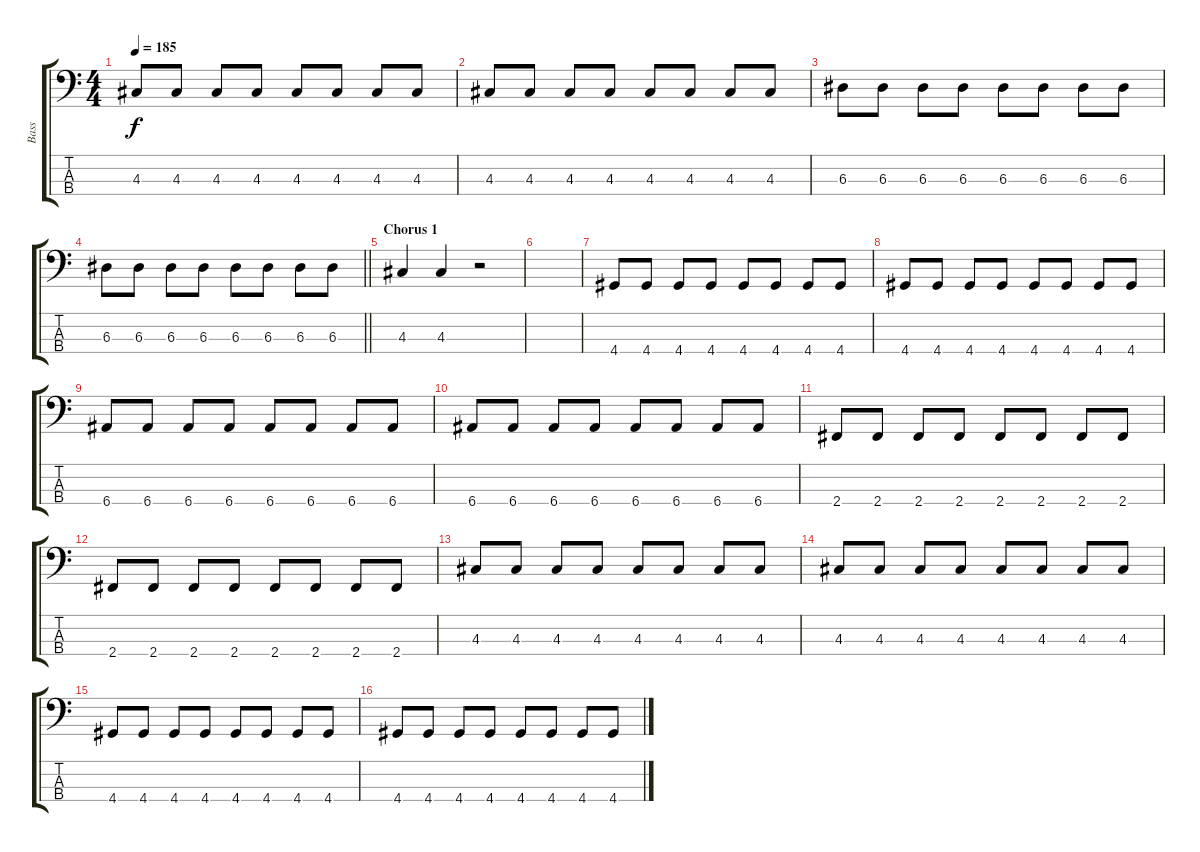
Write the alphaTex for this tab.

\track ("Bass" "Bass") {instrument electricbasspick}
\staff {score tabs}
\tuning (G2 D2 A1 E1) {hide}
\ts (4 4)
\tempo 185
\clef f4
\ks c
4.3.8{dy f} 4.3.8 4.3.8 4.3.8 4.3.8 4.3.8 4.3.8 4.3.8 |
4.3.8 4.3.8 4.3.8 4.3.8 4.3.8 4.3.8 4.3.8 4.3.8 |
6.3.8 6.3.8 6.3.8 6.3.8 6.3.8 6.3.8 6.3.8 6.3.8 |
\barLineRight lightlight
6.3.8 6.3.8 6.3.8 6.3.8 6.3.8 6.3.8 6.3.8 6.3.8 |
\section ("" "Chorus 1")
4.3.4 4.3.4 r.2 |
|
4.4.8 4.4.8 4.4.8 4.4.8 4.4.8 4.4.8 4.4.8 4.4.8 |
4.4.8 4.4.8 4.4.8 4.4.8 4.4.8 4.4.8 4.4.8 4.4.8 |
6.4.8 6.4.8 6.4.8 6.4.8 6.4.8 6.4.8 6.4.8 6.4.8 |
6.4.8 6.4.8 6.4.8 6.4.8 6.4.8 6.4.8 6.4.8 6.4.8 |
2.4.8 2.4.8 2.4.8 2.4.8 2.4.8 2.4.8 2.4.8 2.4.8 |
2.4.8 2.4.8 2.4.8 2.4.8 2.4.8 2.4.8 2.4.8 2.4.8 |
4.3.8 4.3.8 4.3.8 4.3.8 4.3.8 4.3.8 4.3.8 4.3.8 |
4.3.8 4.3.8 4.3.8 4.3.8 4.3.8 4.3.8 4.3.8 4.3.8 |
4.4.8 4.4.8 4.4.8 4.4.8 4.4.8 4.4.8 4.4.8 4.4.8 |
4.4.8 4.4.8 4.4.8 4.4.8 4.4.8 4.4.8 4.4.8 4.4.8
